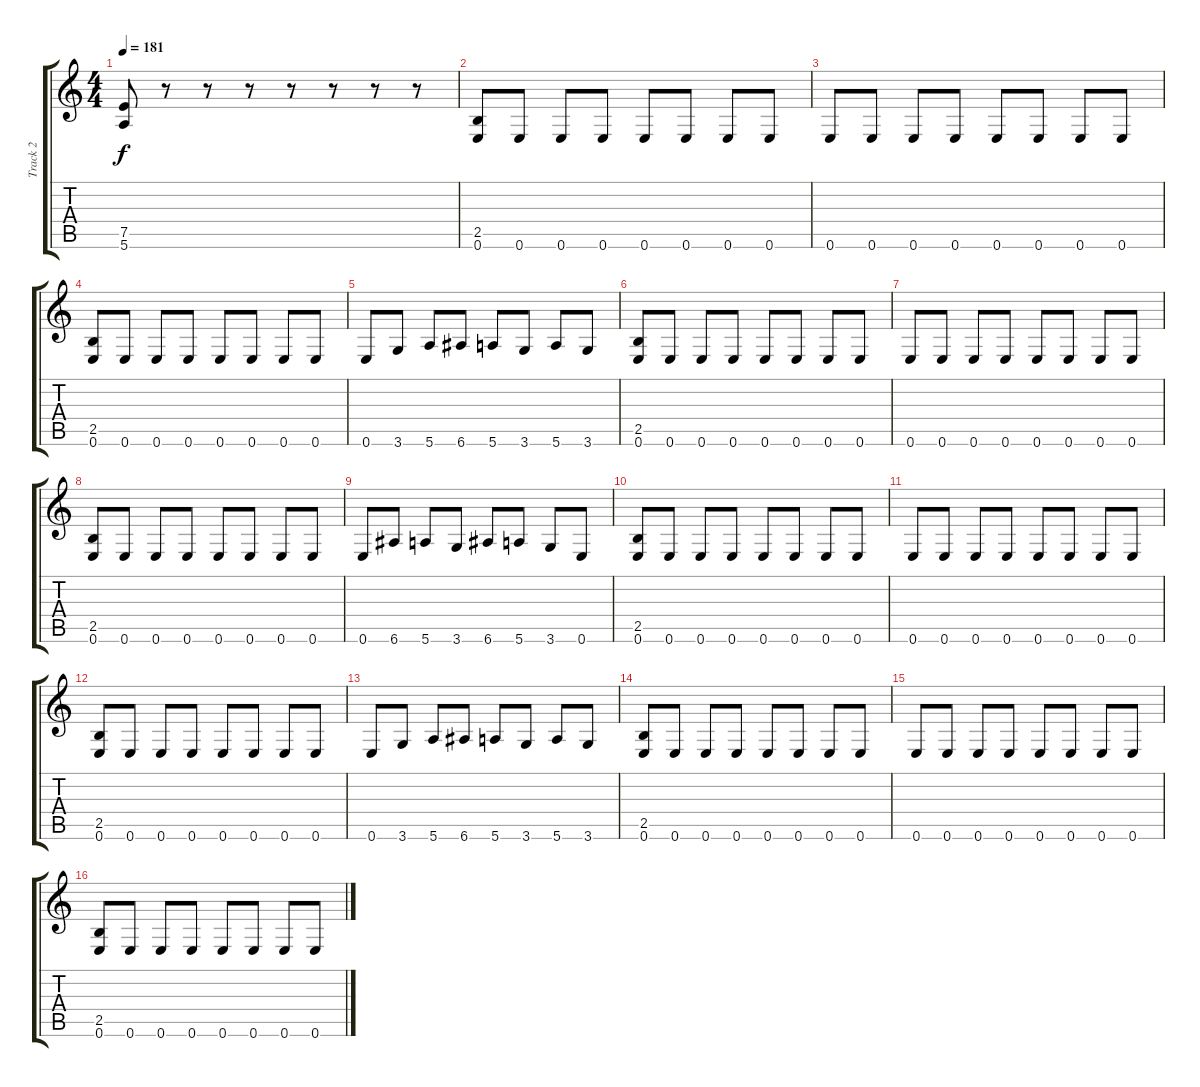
\track ("Track 2" "Track 2") {instrument distortionguitar}
\staff {score tabs}
\tuning (E4 B3 G3 D3 A2 E2) {hide}
\ts (4 4)
\tempo 181
\clef g2
\ks c
(7.5 5.6).8{dy f} r.8 r.8 r.8 r.8 r.8 r.8 r.8 |
(2.5 0.6).8 0.6.8 0.6.8 0.6.8 0.6.8 0.6.8 0.6.8 0.6.8 |
0.6.8 0.6.8 0.6.8 0.6.8 0.6.8 0.6.8 0.6.8 0.6.8 |
(2.5 0.6).8 0.6.8 0.6.8 0.6.8 0.6.8 0.6.8 0.6.8 0.6.8 |
0.6.8 3.6.8 5.6.8 6.6.8 5.6.8 3.6.8 5.6.8 3.6.8 |
(2.5 0.6).8 0.6.8 0.6.8 0.6.8 0.6.8 0.6.8 0.6.8 0.6.8 |
0.6.8 0.6.8 0.6.8 0.6.8 0.6.8 0.6.8 0.6.8 0.6.8 |
(2.5 0.6).8 0.6.8 0.6.8 0.6.8 0.6.8 0.6.8 0.6.8 0.6.8 |
0.6.8 6.6.8 5.6.8 3.6.8 6.6.8 5.6.8 3.6.8 0.6.8 |
(2.5 0.6).8 0.6.8 0.6.8 0.6.8 0.6.8 0.6.8 0.6.8 0.6.8 |
0.6.8 0.6.8 0.6.8 0.6.8 0.6.8 0.6.8 0.6.8 0.6.8 |
(2.5 0.6).8 0.6.8 0.6.8 0.6.8 0.6.8 0.6.8 0.6.8 0.6.8 |
0.6.8 3.6.8 5.6.8 6.6.8 5.6.8 3.6.8 5.6.8 3.6.8 |
(2.5 0.6).8 0.6.8 0.6.8 0.6.8 0.6.8 0.6.8 0.6.8 0.6.8 |
0.6.8 0.6.8 0.6.8 0.6.8 0.6.8 0.6.8 0.6.8 0.6.8 |
(2.5 0.6).8 0.6.8 0.6.8 0.6.8 0.6.8 0.6.8 0.6.8 0.6.8
